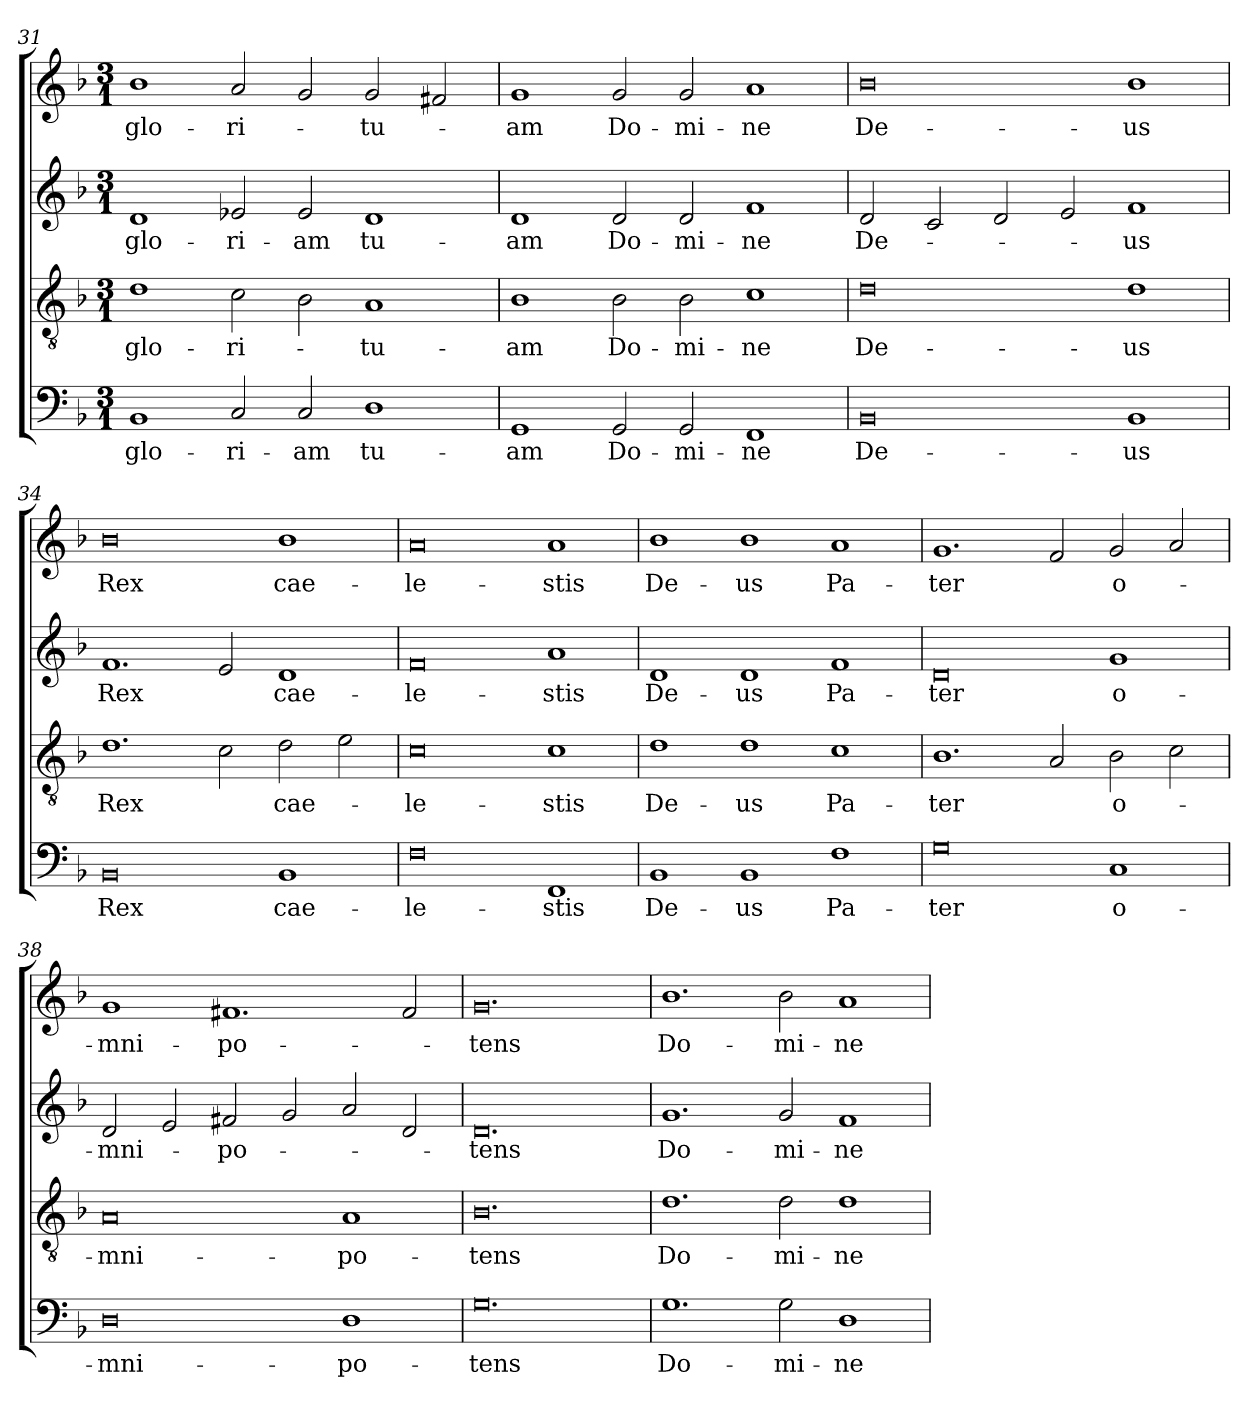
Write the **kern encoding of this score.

**kern	**text	**kern	**text	**kern	**text	**kern	**text
*part4	*part4	*part3	*part3	*part2	*part2	*part1	*part1
*staff4	*staff4	*staff3	*staff3	*staff2	*staff2	*staff1	*staff1
*clefF4	*	*clefGv2	*	*clefG2	*	*clefG2	*
*k[b-]	*	*k[b-]	*	*k[b-]	*	*k[b-]	*
*M3/1	*	*M3/1	*	*M3/1	*	*M3/1	*
=31	=31	=31	=31	=31	=31	=31	=31
1BB-	glo-	1d	glo-	1d	glo-	1b-	glo-
2C	-ri-	2c	-ri-	2e-X	-ri-	2a	-ri-
2C	-am	2B-	.	2e-	-am	2g	.
1D	tu-	1A	-tu-	1d	tu-	2g	-tu-
.	.	.	.	.	.	2f#X	.
=32	=32	=32	=32	=32	=32	=32	=32
1GG	-am	1B-	-am	1d	-am	1g	-am
2GG	Do-	2B-	Do-	2d	Do-	2g	Do-
2GG	-mi-	2B-	-mi-	2d	-mi-	2g	-mi-
1FF	-ne	1c	-ne	1f	-ne	1a	-ne
=33	=33	=33	=33	=33	=33	=33	=33
0BB-	De-	0d	De-	2d	De-	0b-	De-
.	.	.	.	2c	.	.	.
.	.	.	.	2d	.	.	.
.	.	.	.	2e	.	.	.
1BB-	-us	1d	-us	1f	-us	1b-	-us
=34	=34	=34	=34	=34	=34	=34	=34
0BB-	Rex	1.d	Rex	1.f	Rex	0b-	Rex
.	.	2c	.	2e	.	.	.
1BB-	cae-	2d	cae-	1d	cae-	1b-	cae-
.	.	2e	.	.	.	.	.
=35	=35	=35	=35	=35	=35	=35	=35
0F	-le-	0c	-le-	0f	-le-	0a	-le-
1FF	-stis	1c	-stis	1a	-stis	1a	-stis
=36	=36	=36	=36	=36	=36	=36	=36
1BB-	De-	1d	De-	1d	De-	1b-	De-
1BB-	-us	1d	-us	1d	-us	1b-	-us
1F	Pa-	1c	Pa-	1f	Pa-	1a	Pa-
=37	=37	=37	=37	=37	=37	=37	=37
0G	-ter	1.B-	-ter	0d	-ter	1.g	-ter
.	.	2A	.	.	.	2f	.
1C	o-	2B-	o-	1g	o-	2g	o-
.	.	2c	.	.	.	2a	.
=38	=38	=38	=38	=38	=38	=38	=38
0D	-mni-	0A	-mni-	2d	-mni-	1g	-mni-
.	.	.	.	2e	.	.	.
.	.	.	.	2f#X	-po-	1.f#X	-po-
.	.	.	.	2g	.	.	.
1D	-po-	1A	-po-	2a	.	.	.
.	.	.	.	2d	.	2f#	.
=39	=39	=39	=39	=39	=39	=39	=39
0.G	-tens	0.B-	-tens	0.d	-tens	0.g	-tens
=40	=40	=40	=40	=40	=40	=40	=40
1.G	Do-	1.d	Do-	1.g	Do-	1.b-	Do-
2G	-mi-	2d	-mi-	2g	-mi-	2b-	-mi-
1D	-ne	1d	-ne	1f	-ne	1a	-ne
=	=	=	=	=	=	=	=
*-	*-	*-	*-	*-	*-	*-	*-
